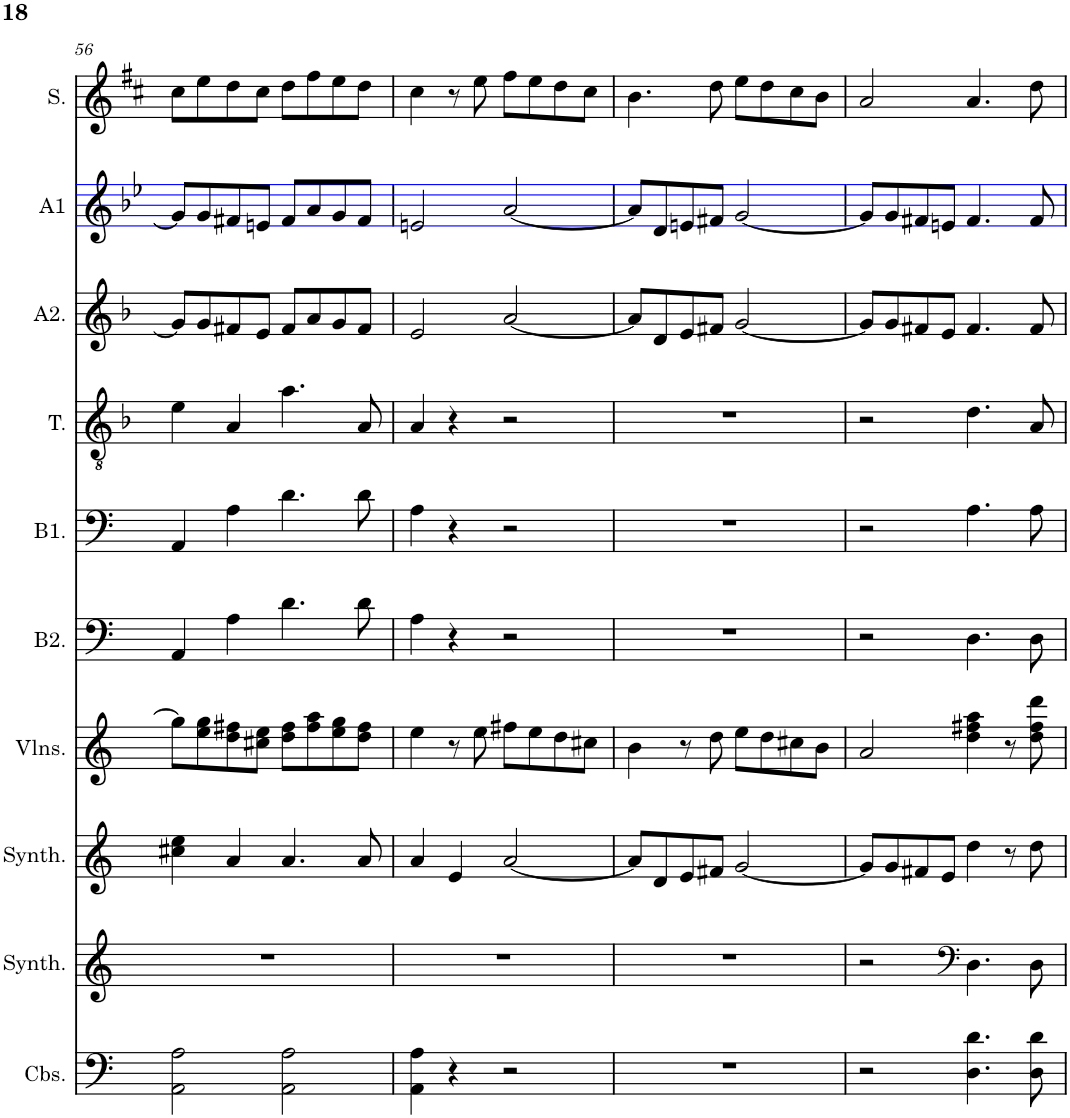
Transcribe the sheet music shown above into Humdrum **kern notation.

**kern	**kern	**kern	**kern	**kern	**kern	**kern	**kern	**kern	**kern
*part10	*part9	*part8	*part7	*part6	*part5	*part4	*part3	*part2	*part1
*staff10	*staff9	*staff8	*staff7	*staff6	*staff5	*staff4	*staff3	*staff2	*staff1
*I"Contrebasses, D'Bass/Strings, etc	*I"Synthétiseur d'instruments à cordes, Synth strings, etc	*I"Synthétiseur d'instruments à cordes, Synth strings 2	*I"Violons, 1st violins	*I"Basse2	*I"Basse1	*I"Ténor	*I"Alto2	*I"Alto1	*I"Soprano
*I'Cbs.	*I'Synth.	*I'Synth.	*I'Vlns.	*I'B2.	*I'B1.	*I'T.	*I'A2.	*I'A1	*I'S.
!!LO:PB:g=z
*clefF4	*clefG2	*clefG2	*clefG2	*clefF4	*clefF4	*clefGv2	*clefG2	*clefG2	*clefG2
*Trd7c12	*	*	*	*	*	*	*	*	*
*k[]	*k[]	*k[]	*k[]	*k[]	*k[]	*k[b-]	*k[b-]	*k[b-e-]	*k[f#c#]
*M4/4	*M4/4	*M4/4	*M4/4	*M4/4	*M4/4	*M4/4	*M4/4	*M4/4	*M4/4
=56	=56	=56	=56	=56	=56	=56	=56	=56	=56
2AA\ 2A\	1r	4cc#X\ 4ee\	8gg\L]	4AA/	4AA/	4e\	8g/L]	8g/L]	8cc#\L
.	.	.	8ee\ 8gg\	.	.	.	8g/	8g/	8ee\
.	.	4a/	8dd\ 8ff#X\	4A\	4A\	4A/	8f#X/	8f#X/	8dd\
.	.	.	8cc#X\ 8ee\J	.	.	.	8e/J	8en/J	8cc#\J
2AA\ 2A\	.	4.a/	8dd\ 8ff#\L	4.d\	4.d\	4.a\	8f#/L	8f#/L	8dd\L
.	.	.	8ff#\ 8aa\	.	.	.	8a/	8a/	8ff#\
.	.	.	8ee\ 8gg\	.	.	.	8g/	8g/	8ee\
.	.	8a/	8dd\ 8ff#\J	8d\	8d\	8A/	8f#/J	8f#/J	8dd\J
=57	=57	=57	=57	=57	=57	=57	=57	=57	=57
4AA\ 4A\	1r	4a/	4ee\	4A\	4A\	4A/	2e/	2en/	4cc#\
4r	.	4e/	8r	4r	4r	4r	.	.	8r
.	.	.	8ee\	.	.	.	.	.	8ee\
2r	.	[2a/	8ff#X\L	2r	2r	2r	[2a/	[2a/	8ff#\L
.	.	.	8ee\	.	.	.	.	.	8ee\
.	.	.	8dd\	.	.	.	.	.	8dd\
.	.	.	8cc#X\J	.	.	.	.	.	8cc#\J
=58	=58	=58	=58	=58	=58	=58	=58	=58	=58
1r	1r	8a/L]	4b\	1r	1r	1r	8a/L]	8a/L]	4.b\
.	.	8d/	.	.	.	.	8d/	8d/	.
.	.	8e/	8r	.	.	.	8e/	8en/	.
.	.	8f#X/J	8dd\	.	.	.	8f#X/J	8f#X/J	8dd\
.	.	[2g/	8ee\L	.	.	.	[2g/	[2g/	8ee\L
.	.	.	8dd\	.	.	.	.	.	8dd\
.	.	.	8cc#X\	.	.	.	.	.	8cc#\
.	.	.	8b\J	.	.	.	.	.	8b\J
=59	=59	=59	=59	=59	=59	=59	=59	=59	=59
2r	2r	8g/L]	2a/	2r	2r	2r	8g/L]	8g/L]	2a/
.	.	8g/	.	.	.	.	8g/	8g/	.
.	.	8f#X/	.	.	.	.	8f#X/	8f#X/	.
.	.	8e/J	.	.	.	.	8e/J	8en/J	.
*	*clefF4	*	*	*	*	*	*	*	*
4.D\ 4.d\	4.D\	4dd\	4dd\ 4ff#X\ 4aa\	4.D\	4.A\	4.d\	4.f#/	4.f#/	4.a/
.	.	8r	8r	.	.	.	.	.	.
8D\ 8d\	8D\	8dd\	8dd\ 8ff#\ 8ddd\	8D\	8A\	8A/	8f#/	8f#/	8dd\
=	=	=	=	=	=	=	=	=	=
*-	*-	*-	*-	*-	*-	*-	*-	*-	*-
